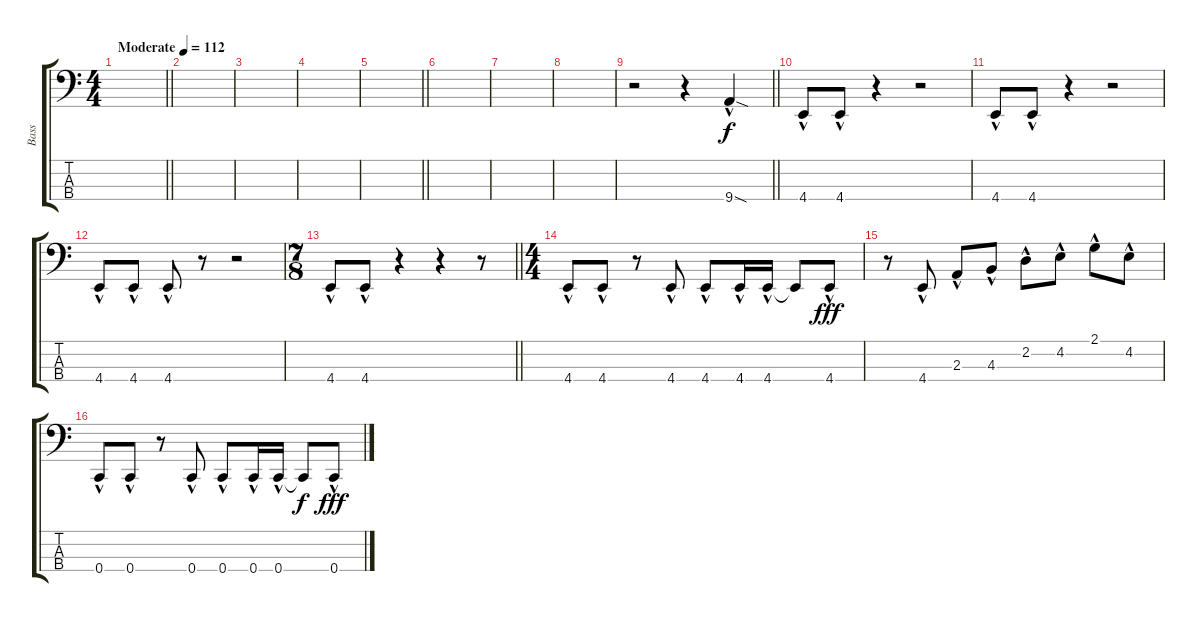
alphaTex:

\track ("Bass" "Bass") {instrument electricbassfinger}
\staff {score tabs}
\tuning (F2 C2 G1 C1) {hide}
\ts (4 4)
\tempo (112 "Moderate")
\clef f4
\barLineRight lightlight
\ks c
|
|
|
|
\barLineRight lightlight
|
|
|
|
\barLineRight lightlight
r.2 r.4 9.4{sod hac}.4 |
4.4{hac}.8 4.4{hac}.8 r.4 r.2 |
4.4{hac}.8 4.4{hac}.8 r.4 r.2 |
4.4{hac}.8 4.4{hac}.8 4.4{hac}.8 r.8 r.2 |
\ts (7 8)
\barLineRight lightlight
4.4{hac}.8 4.4{hac}.8 r.4 r.4 r.8 |
\ts (4 4)
4.4{hac}.8 4.4{hac}.8 r.8 4.4{hac}.8 4.4{hac}.8 4.4{hac}.16 4.4{hac}.16 4.4{t}.8{dy f} 4.4{hac}.8{dy fff} |
r.8 4.4{hac}.8 2.3{hac}.8 4.3{hac}.8 2.2{hac}.8 4.2{hac}.8 2.1{hac}.8 4.2{hac}.8 |
0.4{hac}.8 0.4{hac}.8 r.8 0.4{hac}.8 0.4{hac}.8 0.4{hac}.16 0.4{hac}.16 0.4{t}.8{dy f} 0.4{hac}.8{dy fff}
